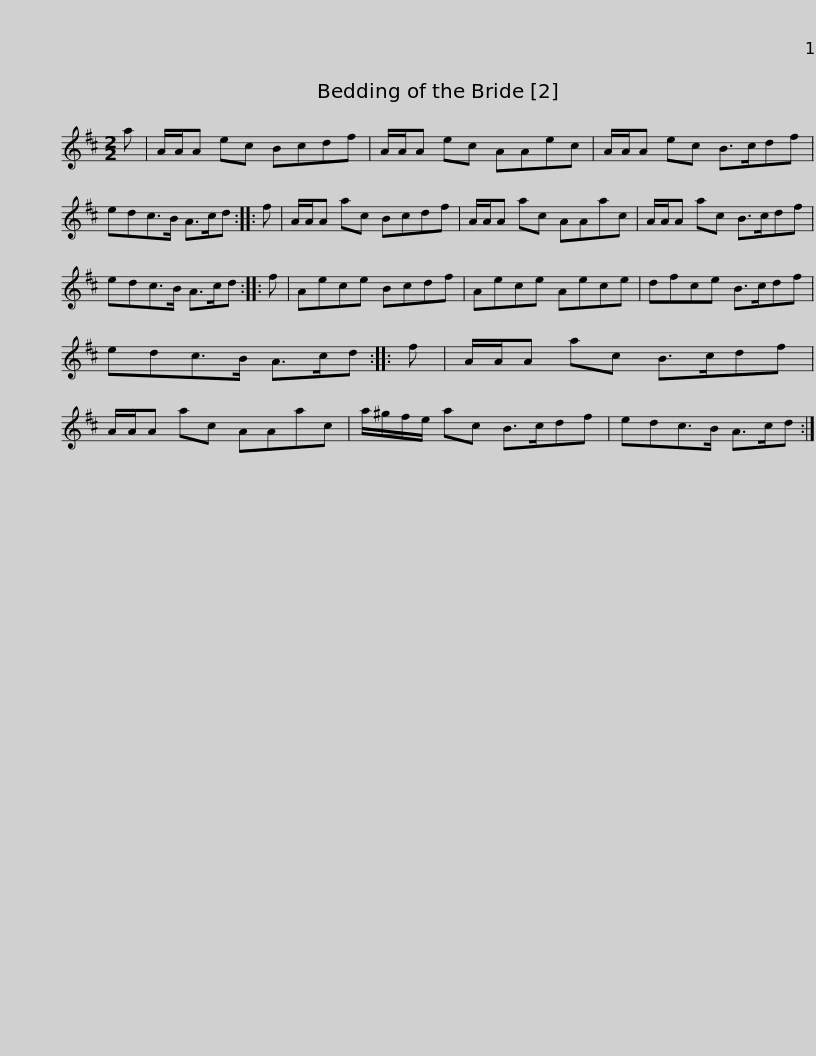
X:1
L:1/8
M:2/2
I:linebreak $
K:D
V:1 treble
V:1
 a | A/A/A ec Bcdf | A/A/A ec AAec | A/A/A ec B>cdf | edc>B A>cd :: %5
 f |$ A/A/A ac Bcdf | A/A/A ac AAac | A/A/A ac B>cdf | edc>B A>cd :: %10
 f | Aece Bcdf |$ Aece Aece | dfce B>cdf | edc>B A>cd :: %15
 f | A/A/A ac B>cdf | A/A/A ac AAac |$ a/^g/f/e/ ac B>cdf | edc>B A>cd :| %20
